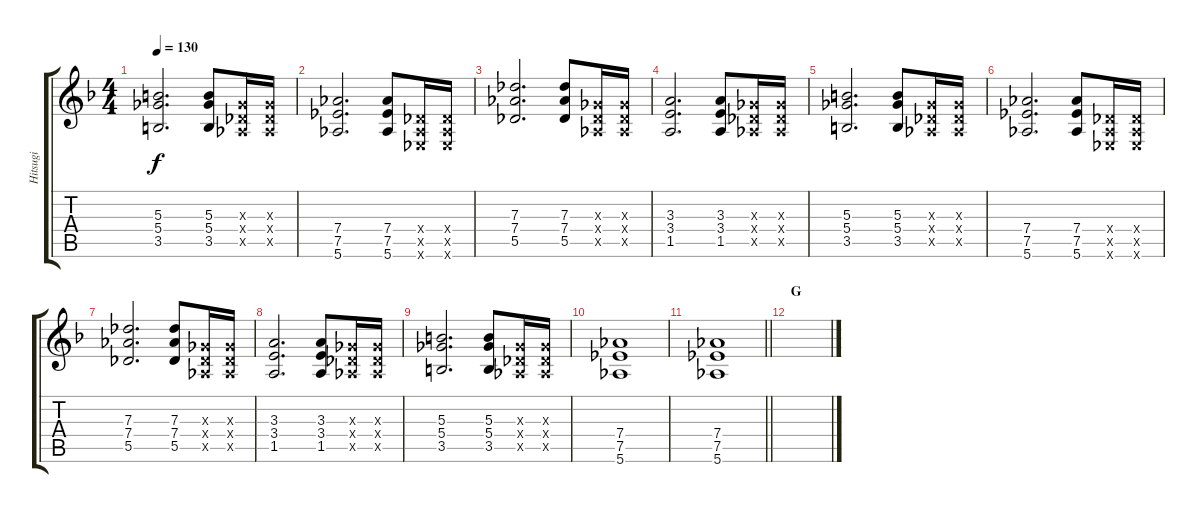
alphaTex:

\track ("Hitsugi" "Hitsugi") {instrument overdrivenguitar}
\staff {score tabs}
\tuning (Eb4 Bb3 Gb3 Db3 Ab2 Eb2) {hide}
\ts (4 4)
\tempo 130
\clef g2
\ks f
(5.3 5.4 3.5).2{d dy f} (5.3 5.4 3.5).8 (0.3{x} 0.4{x} 0.5{x}).16 (0.3{x} 0.4{x} 0.5{x}).16 |
(7.4 7.5 5.6).2{d} (7.4 7.5 5.6).8 (0.4{x} 0.5{x} 0.6{x}).16 (0.4{x} 0.5{x} 0.6{x}).16 |
(7.3 7.4 5.5).2{d} (7.3 7.4 5.5).8 (0.3{x} 0.4{x} 0.5{x}).16 (0.3{x} 0.4{x} 0.5{x}).16 |
(3.3 3.4 1.5).2{d} (3.3 3.4 1.5).8 (0.3{x} 0.4{x} 0.5{x}).16 (0.3{x} 0.4{x} 0.5{x}).16 |
(5.3 5.4 3.5).2{d} (5.3 5.4 3.5).8 (0.3{x} 0.4{x} 0.5{x}).16 (0.3{x} 0.4{x} 0.5{x}).16 |
(7.4 7.5 5.6).2{d} (7.4 7.5 5.6).8 (0.4{x} 0.5{x} 0.6{x}).16 (0.4{x} 0.5{x} 0.6{x}).16 |
(7.3 7.4 5.5).2{d} (7.3 7.4 5.5).8 (0.3{x} 0.4{x} 0.5{x}).16 (0.3{x} 0.4{x} 0.5{x}).16 |
(3.3 3.4 1.5).2{d} (3.3 3.4 1.5).8 (0.3{x} 0.4{x} 0.5{x}).16 (0.3{x} 0.4{x} 0.5{x}).16 |
(5.3 5.4 3.5).2{d} (5.3 5.4 3.5).8 (0.3{x} 0.4{x} 0.5{x}).16 (0.3{x} 0.4{x} 0.5{x}).16 |
(7.4 7.5 5.6).1 |
\barLineRight lightlight
(7.4 7.5 5.6).1 |
\section ("" "G")
